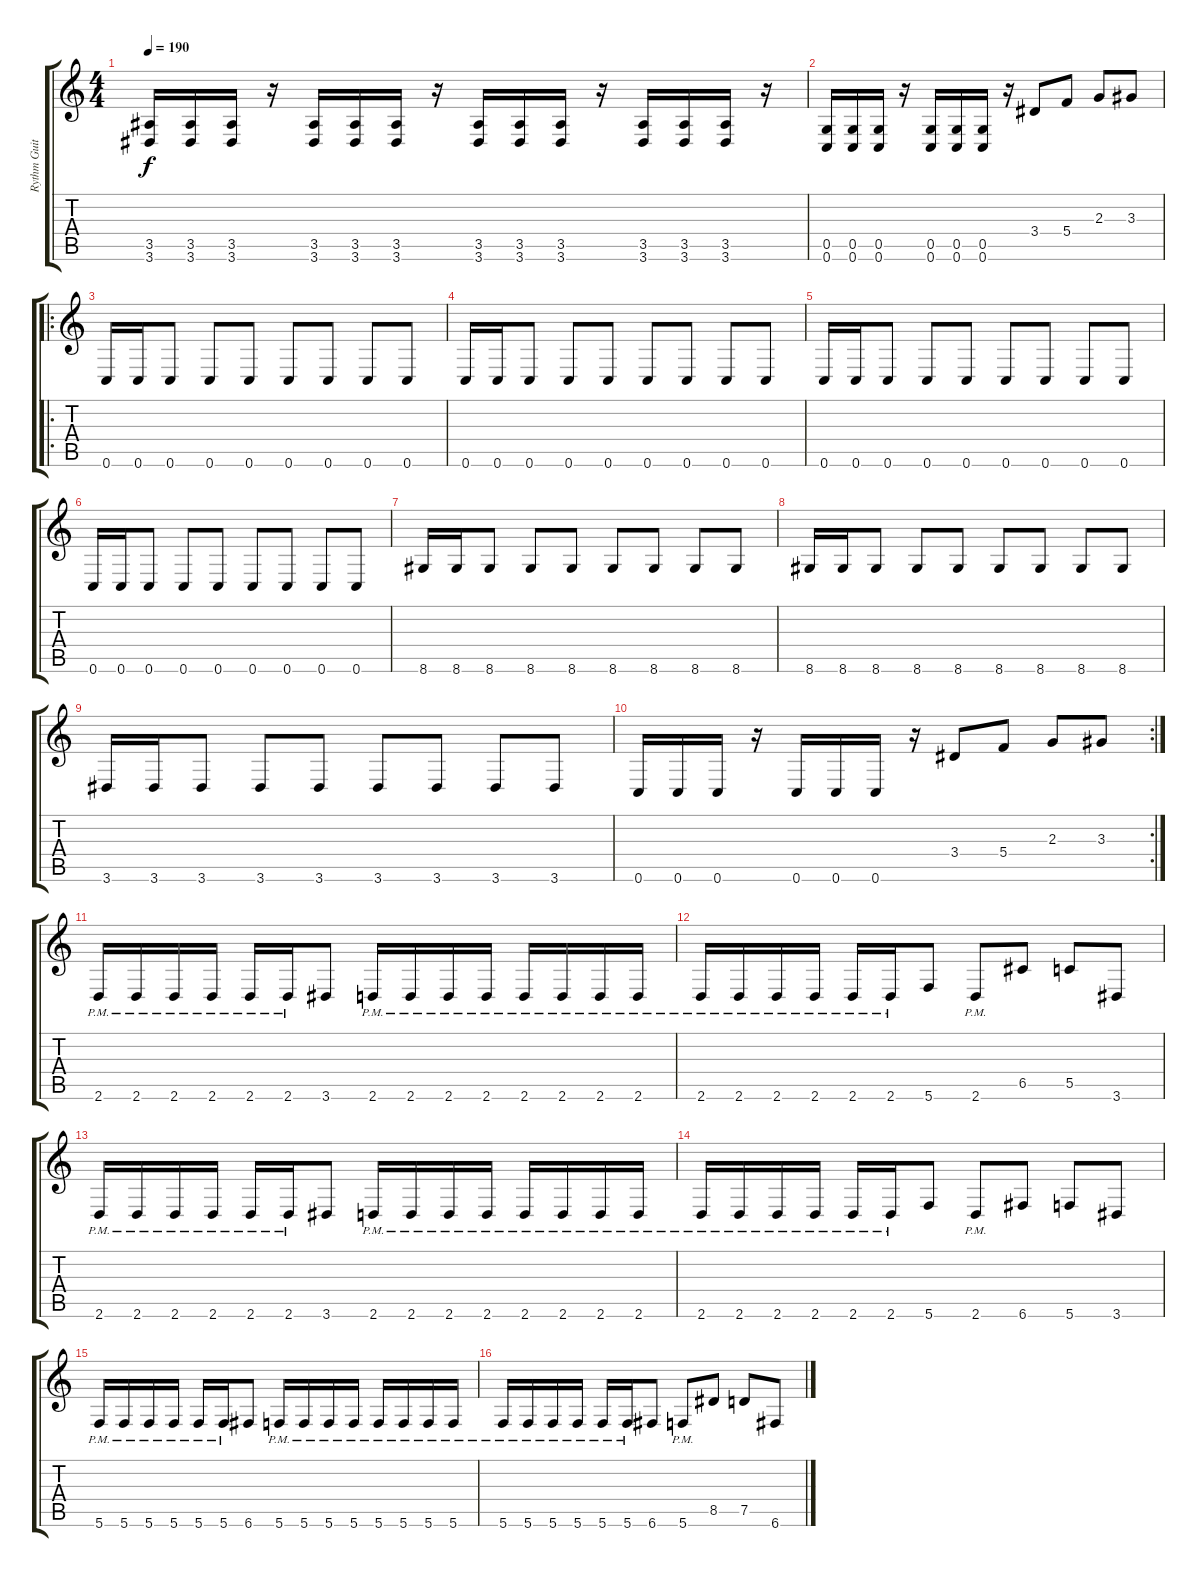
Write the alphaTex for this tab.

\track ("Rythm Guitar" "Rythm Guit") {instrument distortionguitar}
\staff {score tabs}
\tuning (D4 A3 F3 C3 G2 C2) {hide}
\ts (4 4)
\tempo 190
\clef g2
\ks c
(3.5 3.6).16{dy f} (3.5 3.6).16 (3.5 3.6).16 r.16 (3.5 3.6).16 (3.5 3.6).16 (3.5 3.6).16 r.16 (3.5 3.6).16 (3.5 3.6).16 (3.5 3.6).16 r.16 (3.5 3.6).16 (3.5 3.6).16 (3.5 3.6).16 r.16 |
(0.5 0.6).16 (0.5 0.6).16 (0.5 0.6).16 r.16 (0.5 0.6).16 (0.5 0.6).16 (0.5 0.6).16 r.16 3.4.8 5.4.8 2.3.8 3.3.8 |
\ro
0.6.16 0.6.16 0.6.8 0.6.8 0.6.8 0.6.8 0.6.8 0.6.8 0.6.8 |
0.6.16 0.6.16 0.6.8 0.6.8 0.6.8 0.6.8 0.6.8 0.6.8 0.6.8 |
0.6.16 0.6.16 0.6.8 0.6.8 0.6.8 0.6.8 0.6.8 0.6.8 0.6.8 |
0.6.16 0.6.16 0.6.8 0.6.8 0.6.8 0.6.8 0.6.8 0.6.8 0.6.8 |
8.6.16 8.6.16 8.6.8 8.6.8 8.6.8 8.6.8 8.6.8 8.6.8 8.6.8 |
8.6.16 8.6.16 8.6.8 8.6.8 8.6.8 8.6.8 8.6.8 8.6.8 8.6.8 |
3.6.16 3.6.16 3.6.8 3.6.8 3.6.8 3.6.8 3.6.8 3.6.8 3.6.8 |
\rc 2
0.6.16 0.6.16 0.6.16 r.16 0.6.16 0.6.16 0.6.16 r.16 3.4.8 5.4.8 2.3.8 3.3.8 |
2.6{pm}.16 2.6{pm}.16 2.6{pm}.16 2.6{pm}.16 2.6{pm}.16 2.6{pm}.16 3.6.8 2.6{pm}.16 2.6{pm}.16 2.6{pm}.16 2.6{pm}.16 2.6{pm}.16 2.6{pm}.16 2.6{pm}.16 2.6{pm}.16 |
2.6{pm}.16 2.6{pm}.16 2.6{pm}.16 2.6{pm}.16 2.6{pm}.16 2.6{pm}.16 5.6.8 2.6{pm}.8 6.5.8 5.5.8 3.6.8 |
2.6{pm}.16 2.6{pm}.16 2.6{pm}.16 2.6{pm}.16 2.6{pm}.16 2.6{pm}.16 3.6.8 2.6{pm}.16 2.6{pm}.16 2.6{pm}.16 2.6{pm}.16 2.6{pm}.16 2.6{pm}.16 2.6{pm}.16 2.6{pm}.16 |
2.6{pm}.16 2.6{pm}.16 2.6{pm}.16 2.6{pm}.16 2.6{pm}.16 2.6{pm}.16 5.6.8 2.6{pm}.8 6.6.8 5.6.8 3.6.8 |
5.6{pm}.16 5.6{pm}.16 5.6{pm}.16 5.6{pm}.16 5.6{pm}.16 5.6{pm}.16 6.6.8 5.6{pm}.16 5.6{pm}.16 5.6{pm}.16 5.6{pm}.16 5.6{pm}.16 5.6{pm}.16 5.6{pm}.16 5.6{pm}.16 |
5.6{pm}.16 5.6{pm}.16 5.6{pm}.16 5.6{pm}.16 5.6{pm}.16 5.6{pm}.16 6.6.8 5.6{pm}.8 8.5.8 7.5.8 6.6.8
